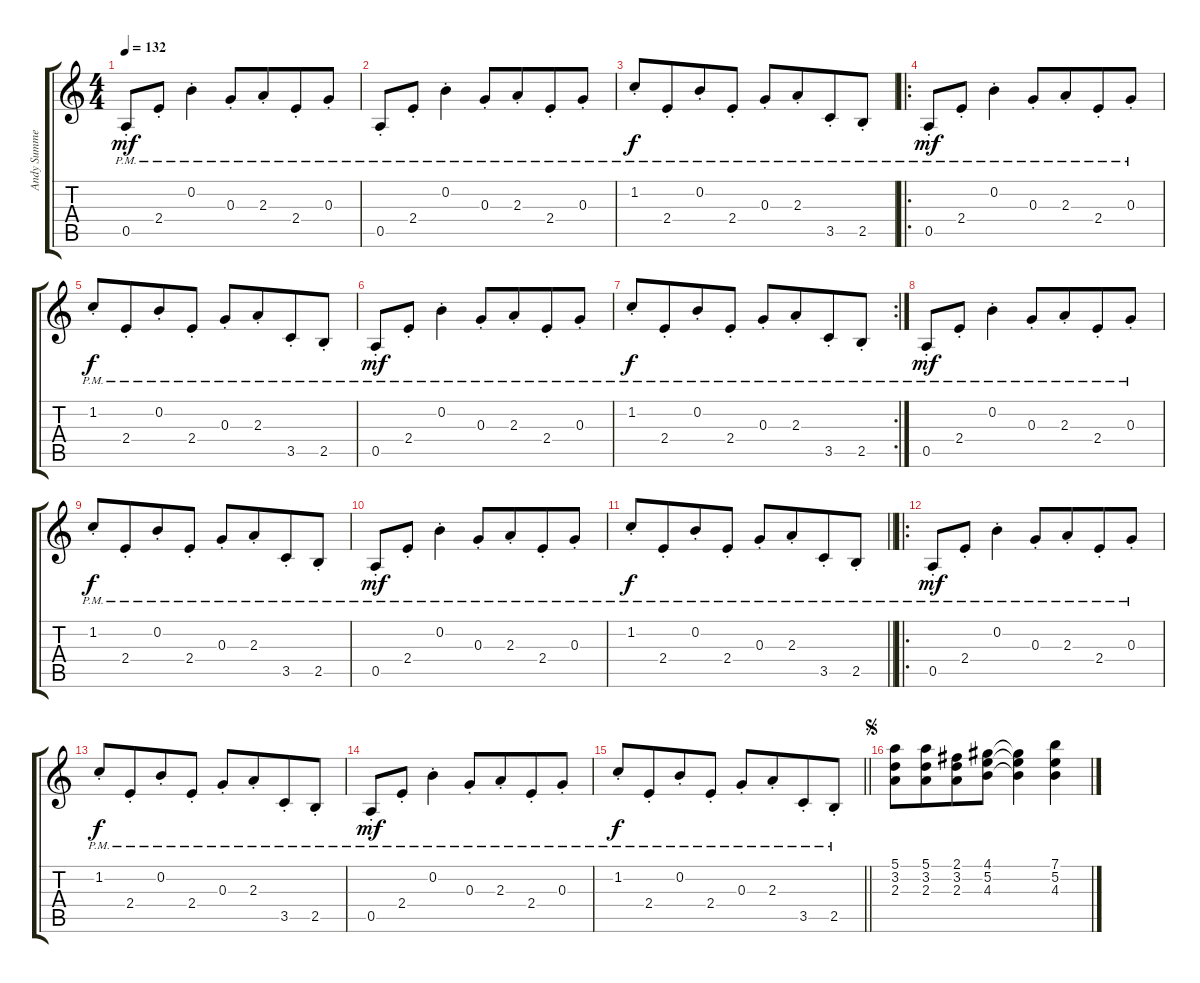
\track ("Andy Summers" "Andy Summe") {instrument electricguitarclean}
\staff {score tabs}
\tuning (E4 B3 G3 D3 A2 E2) {hide}
\ts (4 4)
\tempo 132
\clef g2
\ks c
0.5{pm st}.8{dy mf instrument electricguitarclean} 2.4{pm st}.8 0.2{pm st}.4 0.3{pm st}.8 2.3{pm st}.8{beam merge} 2.4{pm st}.8 0.3{pm st}.8 |
0.5{pm st}.8 2.4{pm st}.8 0.2{pm st}.4 0.3{pm st}.8 2.3{pm st}.8{beam merge} 2.4{pm st}.8 0.3{pm st}.8 |
1.2{pm st}.8{dy f} 2.4{pm st}.8{beam merge} 0.2{pm st}.8 2.4{pm st}.8 0.3{pm st}.8 2.3{pm st}.8{beam merge} 3.5{pm st}.8 2.5{pm st}.8 |
\ro
0.5{pm st}.8{dy mf} 2.4{pm st}.8 0.2{pm st}.4 0.3{pm st}.8 2.3{pm st}.8{beam merge} 2.4{pm st}.8 0.3{pm st}.8 |
1.2{pm st}.8{dy f} 2.4{pm st}.8{beam merge} 0.2{pm st}.8 2.4{pm st}.8 0.3{pm st}.8 2.3{pm st}.8{beam merge} 3.5{pm st}.8 2.5{pm st}.8 |
0.5{pm st}.8{dy mf} 2.4{pm st}.8 0.2{pm st}.4 0.3{pm st}.8 2.3{pm st}.8{beam merge} 2.4{pm st}.8 0.3{pm st}.8 |
\rc 2
1.2{pm st}.8{dy f} 2.4{pm st}.8{beam merge} 0.2{pm st}.8 2.4{pm st}.8 0.3{pm st}.8 2.3{pm st}.8{beam merge} 3.5{pm st}.8 2.5{pm st}.8 |
0.5{pm st}.8{dy mf} 2.4{pm st}.8 0.2{pm st}.4 0.3{pm st}.8 2.3{pm st}.8{beam merge} 2.4{pm st}.8 0.3{pm st}.8 |
1.2{pm st}.8{dy f} 2.4{pm st}.8{beam merge} 0.2{pm st}.8 2.4{pm st}.8 0.3{pm st}.8 2.3{pm st}.8{beam merge} 3.5{pm st}.8 2.5{pm st}.8 |
0.5{pm st}.8{dy mf} 2.4{pm st}.8 0.2{pm st}.4 0.3{pm st}.8 2.3{pm st}.8{beam merge} 2.4{pm st}.8 0.3{pm st}.8 |
\barLineRight lightlight
1.2{pm st}.8{dy f} 2.4{pm st}.8{beam merge} 0.2{pm st}.8 2.4{pm st}.8 0.3{pm st}.8 2.3{pm st}.8{beam merge} 3.5{pm st}.8 2.5{pm st}.8 |
\ro
0.5{pm st}.8{dy mf} 2.4{pm st}.8 0.2{pm st}.4 0.3{pm st}.8 2.3{pm st}.8{beam merge} 2.4{pm st}.8 0.3{pm st}.8 |
1.2{pm st}.8{dy f} 2.4{pm st}.8{beam merge} 0.2{pm st}.8 2.4{pm st}.8 0.3{pm st}.8 2.3{pm st}.8{beam merge} 3.5{pm st}.8 2.5{pm st}.8 |
0.5{pm st}.8{dy mf} 2.4{pm st}.8 0.2{pm st}.4 0.3{pm st}.8 2.3{pm st}.8{beam merge} 2.4{pm st}.8 0.3{pm st}.8 |
\barLineRight lightlight
1.2{pm st}.8{dy f} 2.4{pm st}.8{beam merge} 0.2{pm st}.8 2.4{pm st}.8 0.3{pm st}.8 2.3{pm st}.8{beam merge} 3.5{pm st}.8 2.5{pm st}.8 |
\jump segno
(5.1 3.2 2.3).8 (5.1 3.2 2.3).8{beam merge} (2.1 3.2 2.3).8 (4.1 5.2 4.3).8 (4.1{t} 5.2{t} 4.3{t}).4 (7.1 5.2 4.3).4
